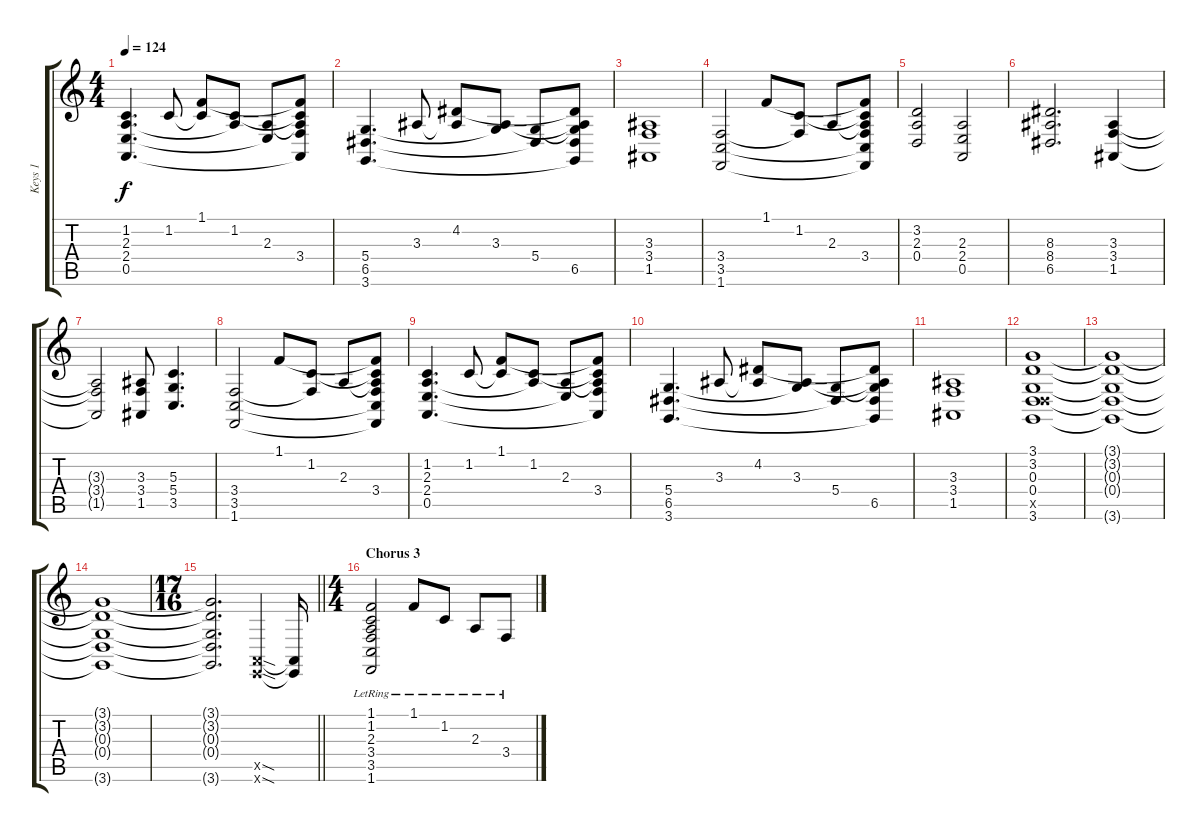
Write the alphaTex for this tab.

\track ("Keys 1" "Keys 1") {instrument electricgrandpiano}
\staff {score tabs}
\tuning (E4 B3 G3 D3 A2 E2) {hide}
\ts (4 4)
\tempo 124
\clef g2
\ks c
(1.2 2.3 2.4 0.5).4{d dy f} 1.2.8 (1.1 1.2{t}).8 (1.2 2.3{t}).8 (2.3 2.4{t}).8 (1.1{t} 1.2{t} 2.3{t} 3.4 0.5{t}).8 |
(5.4 6.5 3.6).4{d} 3.3.8 (4.2 3.3{t}).8 (3.3 5.4{t}).8 (5.4 6.5{t}).8 (4.2{t} 3.3{t} 5.4{t} 6.5 3.6{t}).8 |
(3.3 3.4 1.5).1 |
(3.4 3.5 1.6).2 1.1.8 (1.2 3.4{t}).8 2.3.8 (1.1{t} 1.2{t} 2.3{t} 3.4 3.5{t} 1.6{t}).8 |
(3.2 2.3 0.4).2 (2.3 2.4 0.5).2 |
(8.3 8.4 6.5).2{d} (3.3 3.4 1.5).4 |
(3.3{t} 3.4{t} 1.5{t}).2 (3.3 3.4 1.5).8 (5.3 5.4 3.5).4{d} |
(3.4 3.5 1.6).2 1.1.8 (1.2 3.4{t}).8 2.3.8 (1.1{t} 1.2{t} 2.3{t} 3.4 3.5{t} 1.6{t}).8 |
(1.2 2.3 2.4 0.5).4{d} 1.2.8 (1.1 1.2{t}).8 (1.2 2.3{t}).8 (2.3 2.4{t}).8 (1.1{t} 1.2{t} 2.3{t} 3.4 0.5{t}).8 |
(5.4 6.5 3.6).4{d} 3.3.8 (4.2 3.3{t}).8 (3.3 5.4{t}).8 (5.4 6.5{t}).8 (4.2{t} 3.3{t} 5.4{t} 6.5 3.6{t}).8 |
(3.3 3.4 1.5).1 |
(3.1 3.2 0.3 0.4 5.5{x} 3.6).1 |
(3.1{t} 3.2{t} 0.3{t} 0.4{t} 3.6{t}).1 |
(3.1{t} 3.2{t} 0.3{t} 0.4{t} 3.6{t}).1 |
\ts (17 16)
\barLineRight lightlight
(3.1{t} 3.2{t} 0.3{t} 0.4{t} 3.6{t}).2{d} (0.5{sod x} 0.6{sod x}).4 (0.5{t} 0.6{t}).16 |
\ts (4 4)
\section ("" "Chorus 3")
(1.1{lr} 1.2{lr} 2.3{lr} 3.4{lr} 3.5{lr} 1.6{lr}).2 1.1{lr}.8 1.2{lr}.8 2.3{lr}.8 3.4{lr}.8
